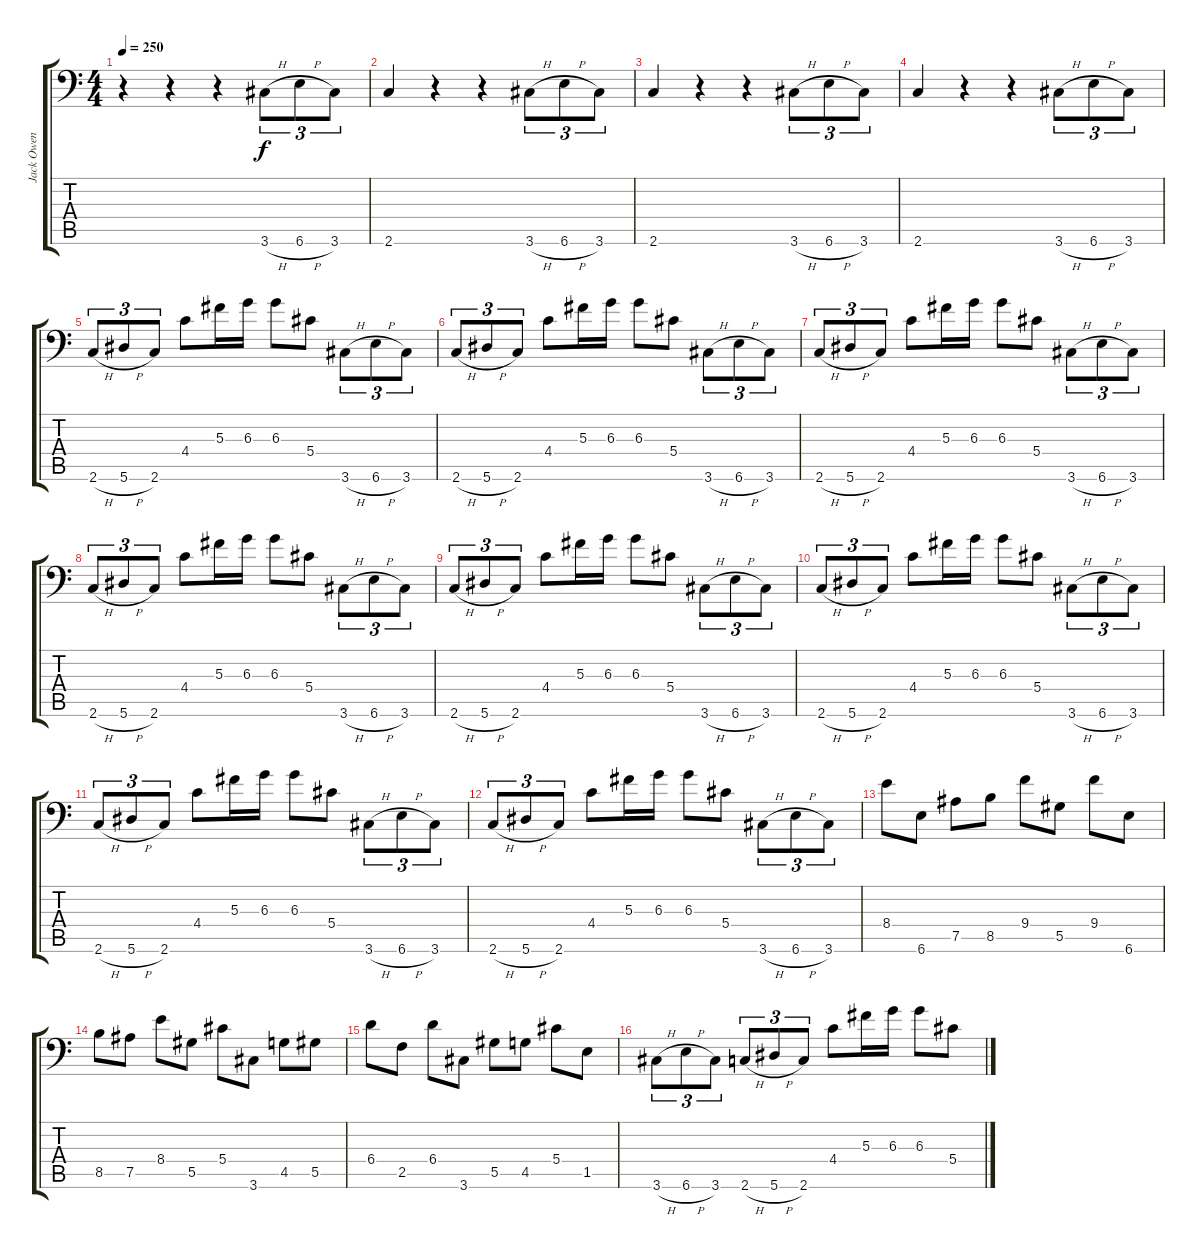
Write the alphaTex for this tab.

\track ("Jack Owen" "Jack Owen") {instrument distortionguitar}
\staff {score tabs}
\tuning (Bb3 F3 Db3 Ab2 Eb2 Bb1) {hide}
\ts (4 4)
\tempo 250
\clef f4
\ks c
r.4{dy f instrument distortionguitar} r.4 r.4 3.6{h}.8{tu (3 2)} 6.6{h}.8{tu (3 2)} 3.6.8{tu (3 2)} |
2.6.4 r.4 r.4 3.6{h}.8{tu (3 2)} 6.6{h}.8{tu (3 2)} 3.6.8{tu (3 2)} |
2.6.4 r.4 r.4 3.6{h}.8{tu (3 2)} 6.6{h}.8{tu (3 2)} 3.6.8{tu (3 2)} |
2.6.4 r.4 r.4 3.6{h}.8{tu (3 2)} 6.6{h}.8{tu (3 2)} 3.6.8{tu (3 2)} |
2.6{h}.8{tu (3 2)} 5.6{h}.8{tu (3 2)} 2.6.8{tu (3 2)} 4.4.8 5.3.16 6.3.16 6.3.8 5.4.8 3.6{h}.8{tu (3 2)} 6.6{h}.8{tu (3 2)} 3.6.8{tu (3 2)} |
2.6{h}.8{tu (3 2)} 5.6{h}.8{tu (3 2)} 2.6.8{tu (3 2)} 4.4.8 5.3.16 6.3.16 6.3.8 5.4.8 3.6{h}.8{tu (3 2)} 6.6{h}.8{tu (3 2)} 3.6.8{tu (3 2)} |
2.6{h}.8{tu (3 2)} 5.6{h}.8{tu (3 2)} 2.6.8{tu (3 2)} 4.4.8 5.3.16 6.3.16 6.3.8 5.4.8 3.6{h}.8{tu (3 2)} 6.6{h}.8{tu (3 2)} 3.6.8{tu (3 2)} |
2.6{h}.8{tu (3 2)} 5.6{h}.8{tu (3 2)} 2.6.8{tu (3 2)} 4.4.8 5.3.16 6.3.16 6.3.8 5.4.8 3.6{h}.8{tu (3 2)} 6.6{h}.8{tu (3 2)} 3.6.8{tu (3 2)} |
2.6{h}.8{tu (3 2)} 5.6{h}.8{tu (3 2)} 2.6.8{tu (3 2)} 4.4.8 5.3.16 6.3.16 6.3.8 5.4.8 3.6{h}.8{tu (3 2)} 6.6{h}.8{tu (3 2)} 3.6.8{tu (3 2)} |
2.6{h}.8{tu (3 2)} 5.6{h}.8{tu (3 2)} 2.6.8{tu (3 2)} 4.4.8 5.3.16 6.3.16 6.3.8 5.4.8 3.6{h}.8{tu (3 2)} 6.6{h}.8{tu (3 2)} 3.6.8{tu (3 2)} |
2.6{h}.8{tu (3 2)} 5.6{h}.8{tu (3 2)} 2.6.8{tu (3 2)} 4.4.8 5.3.16 6.3.16 6.3.8 5.4.8 3.6{h}.8{tu (3 2)} 6.6{h}.8{tu (3 2)} 3.6.8{tu (3 2)} |
2.6{h}.8{tu (3 2)} 5.6{h}.8{tu (3 2)} 2.6.8{tu (3 2)} 4.4.8 5.3.16 6.3.16 6.3.8 5.4.8 3.6{h}.8{tu (3 2)} 6.6{h}.8{tu (3 2)} 3.6.8{tu (3 2)} |
8.4.8 6.6.8 7.5.8 8.5.8 9.4.8 5.5.8 9.4.8 6.6.8 |
8.5.8 7.5.8 8.4.8 5.5.8 5.4.8 3.6.8 4.5.8 5.5.8 |
6.4.8 2.5.8 6.4.8 3.6.8 5.5.8 4.5.8 5.4.8 1.5.8 |
3.6{h}.8{tu (3 2)} 6.6{h}.8{tu (3 2)} 3.6.8{tu (3 2)} 2.6{h}.8{tu (3 2)} 5.6{h}.8{tu (3 2)} 2.6.8{tu (3 2)} 4.4.8 5.3.16 6.3.16 6.3.8 5.4.8
